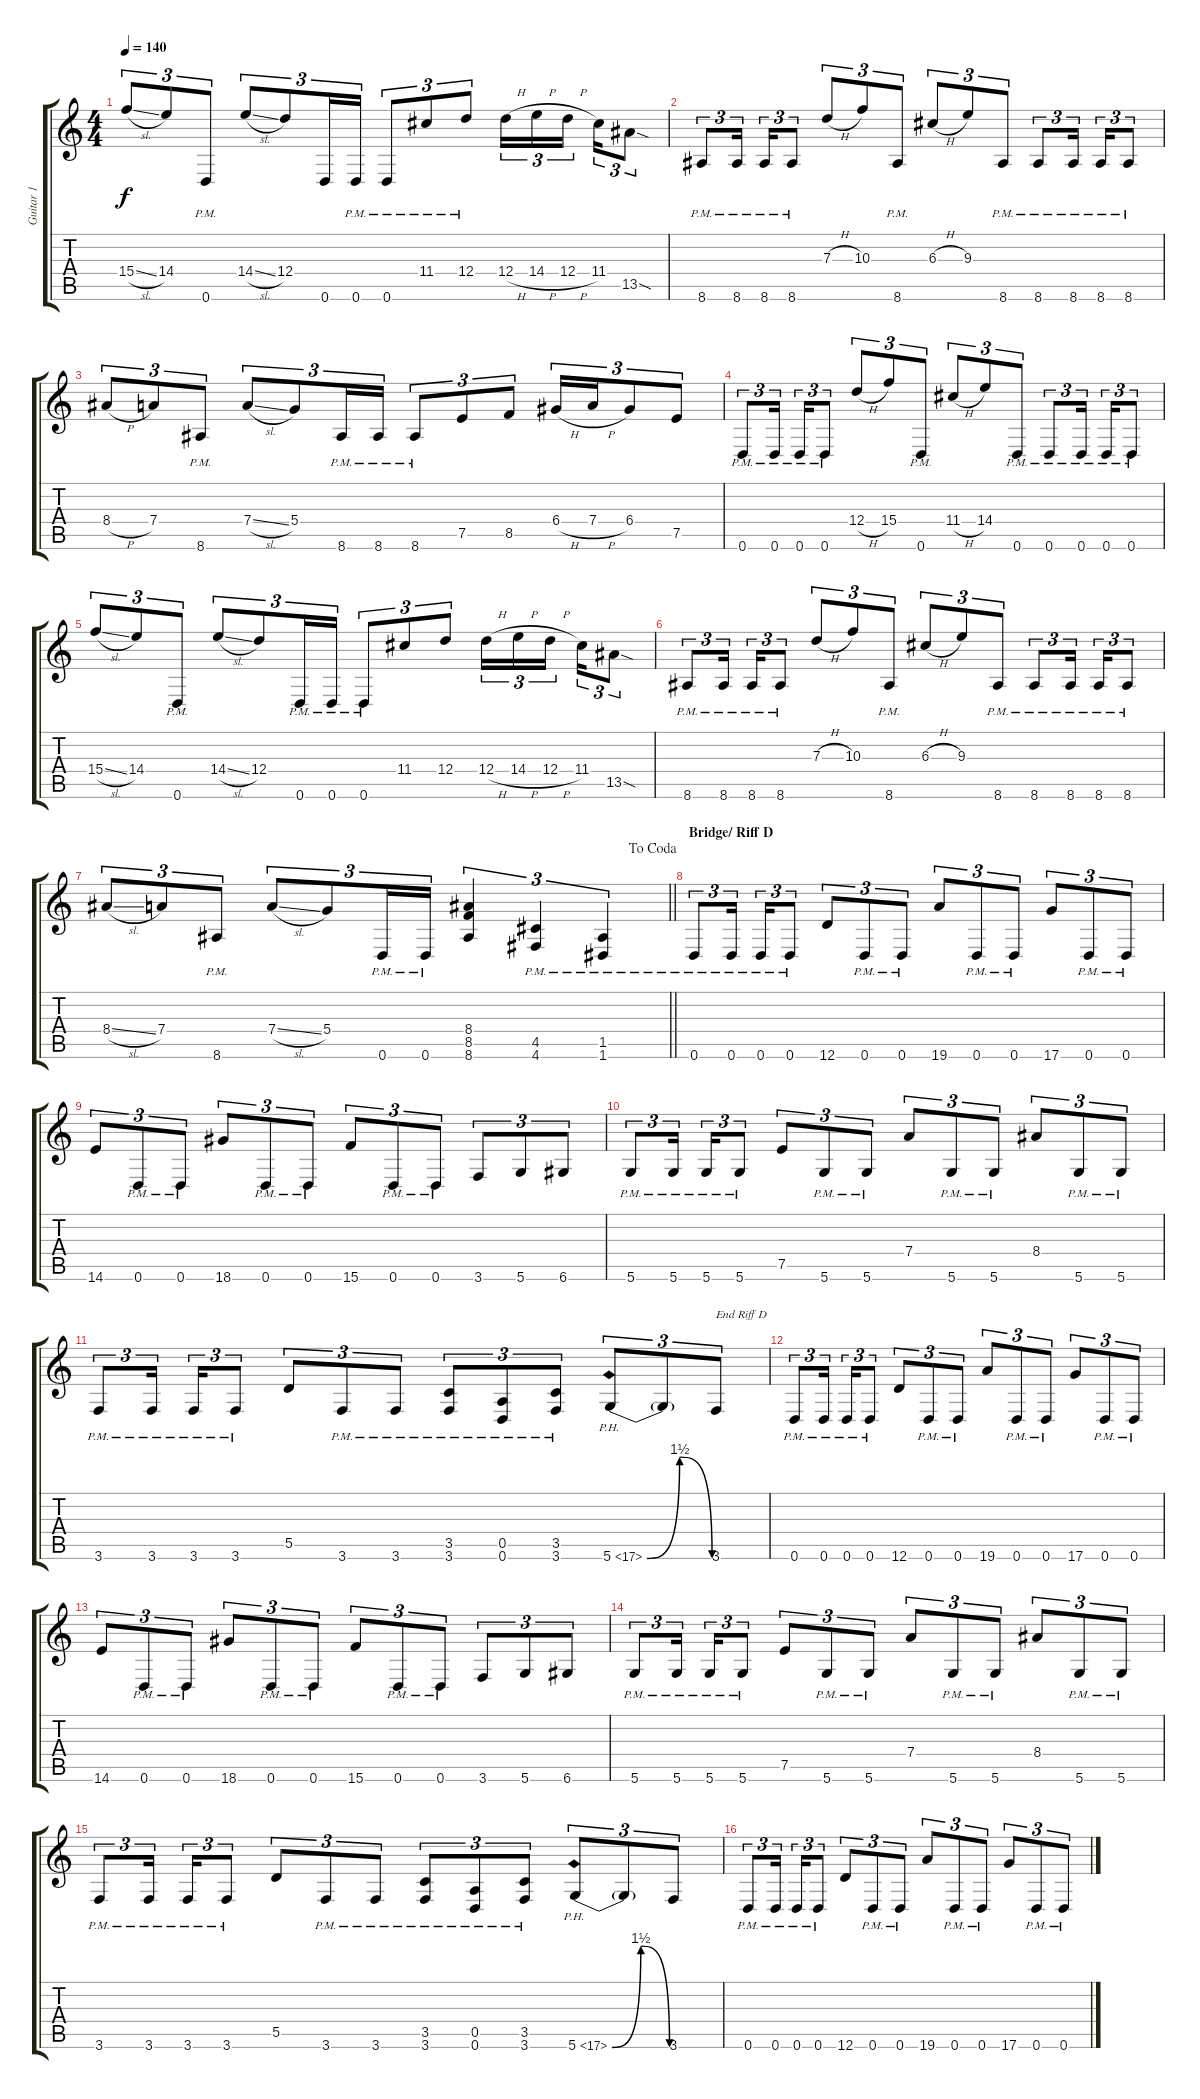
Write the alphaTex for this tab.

\track ("Guitar 1" "Guitar 1") {instrument distortionguitar}
\staff {score tabs}
\tuning (E4 B3 G3 D3 A2 D2) {hide}
\ts (4 4)
\tempo 140
\clef g2
\ks c
15.4{sl}.8{tu (3 2) dy f} 14.4.8{tu (3 2)} 0.6{pm}.8{tu (3 2)} 14.4{sl}.8{tu (3 2)} 12.4.8{tu (3 2)} 0.6.16{tu (3 2)} 0.6{pm}.16{tu (3 2)} 0.6{pm}.8{tu (3 2)} 11.4{pm}.8{tu (3 2)} 12.4{pm}.8{tu (3 2)} 12.4{h}.16{tu (3 2)} 14.4{h}.16{tu (3 2)} 12.4{h}.16{tu (3 2) beam splitsecondary} 11.4.16{tu (3 2)} 13.5{sod}.8{tu (3 2)} |
8.6{pm}.8{tu (3 2)} 8.6{pm}.16{tu (3 2) beam splitsecondary} 8.6{pm}.16{tu (3 2)} 8.6{pm}.8{tu (3 2)} 7.3{h}.8{tu (3 2)} 10.3.8{tu (3 2)} 8.6{pm}.8{tu (3 2)} 6.3{h}.8{tu (3 2)} 9.3.8{tu (3 2)} 8.6{pm}.8{tu (3 2)} 8.6{pm}.8{tu (3 2)} 8.6{pm}.16{tu (3 2) beam splitsecondary} 8.6{pm}.16{tu (3 2)} 8.6{pm}.8{tu (3 2)} |
8.4{h}.8{tu (3 2)} 7.4.8{tu (3 2)} 8.6{pm}.8{tu (3 2)} 7.4{sl}.8{tu (3 2)} 5.4.8{tu (3 2)} 8.6{pm}.16{tu (3 2)} 8.6{pm}.16{tu (3 2)} 8.6{pm}.8{tu (3 2)} 7.5.8{tu (3 2)} 8.5.8{tu (3 2)} 6.4{h}.16{tu (3 2)} 7.4{h}.16{tu (3 2)} 6.4.8{tu (3 2)} 7.5.8{tu (3 2)} |
0.6{pm}.8{tu (3 2)} 0.6{pm}.16{tu (3 2) beam splitsecondary} 0.6{pm}.16{tu (3 2)} 0.6{pm}.8{tu (3 2)} 12.4{h}.8{tu (3 2)} 15.4.8{tu (3 2)} 0.6{pm}.8{tu (3 2)} 11.4{h}.8{tu (3 2)} 14.4.8{tu (3 2)} 0.6{pm}.8{tu (3 2)} 0.6{pm}.8{tu (3 2)} 0.6{pm}.16{tu (3 2) beam splitsecondary} 0.6{pm}.16{tu (3 2)} 0.6{pm}.8{tu (3 2)} |
15.4{sl}.8{tu (3 2)} 14.4.8{tu (3 2)} 0.6{pm}.8{tu (3 2)} 14.4{sl}.8{tu (3 2)} 12.4.8{tu (3 2)} 0.6{pm}.16{tu (3 2)} 0.6{pm}.16{tu (3 2)} 0.6{pm}.8{tu (3 2)} 11.4.8{tu (3 2)} 12.4.8{tu (3 2)} 12.4{h}.16{tu (3 2)} 14.4{h}.16{tu (3 2)} 12.4{h}.16{tu (3 2) beam splitsecondary} 11.4.16{tu (3 2)} 13.5{sod}.8{tu (3 2)} |
8.6{pm}.8{tu (3 2)} 8.6{pm}.16{tu (3 2) beam splitsecondary} 8.6{pm}.16{tu (3 2)} 8.6{pm}.8{tu (3 2)} 7.3{h}.8{tu (3 2)} 10.3.8{tu (3 2)} 8.6{pm}.8{tu (3 2)} 6.3{h}.8{tu (3 2)} 9.3.8{tu (3 2)} 8.6{pm}.8{tu (3 2)} 8.6{pm}.8{tu (3 2)} 8.6{pm}.16{tu (3 2) beam splitsecondary} 8.6{pm}.16{tu (3 2)} 8.6{pm}.8{tu (3 2)} |
\jump dacoda
\barLineRight lightlight
8.4{sl}.8{tu (3 2)} 7.4.8{tu (3 2)} 8.6{pm}.8{tu (3 2)} 7.4{sl}.8{tu (3 2)} 5.4.8{tu (3 2)} 0.6{pm}.16{tu (3 2)} 0.6{pm}.16{tu (3 2)} (8.4 8.5 8.6).4{tu (3 2)} (4.5 4.6{pm}).4{tu (3 2)} (1.5 1.6{pm}).4{tu (3 2)} |
\section ("" "Bridge/ Riff D")
0.6{pm}.8{tu (3 2)} 0.6{pm}.16{tu (3 2) beam splitsecondary} 0.6{pm}.16{tu (3 2)} 0.6{pm}.8{tu (3 2)} 12.6.8{tu (3 2)} 0.6{pm}.8{tu (3 2)} 0.6{pm}.8{tu (3 2)} 19.6.8{tu (3 2)} 0.6{pm}.8{tu (3 2)} 0.6{pm}.8{tu (3 2)} 17.6.8{tu (3 2)} 0.6{pm}.8{tu (3 2)} 0.6{pm}.8{tu (3 2)} |
14.6.8{tu (3 2)} 0.6{pm}.8{tu (3 2)} 0.6{pm}.8{tu (3 2)} 18.6.8{tu (3 2)} 0.6{pm}.8{tu (3 2)} 0.6{pm}.8{tu (3 2)} 15.6.8{tu (3 2)} 0.6{pm}.8{tu (3 2)} 0.6{pm}.8{tu (3 2)} 3.6.8{tu (3 2)} 5.6.8{tu (3 2)} 6.6.8{tu (3 2)} |
5.6{pm}.8{tu (3 2)} 5.6{pm}.16{tu (3 2) beam splitsecondary} 5.6{pm}.16{tu (3 2)} 5.6{pm}.8{tu (3 2)} 7.5.8{tu (3 2)} 5.6{pm}.8{tu (3 2)} 5.6{pm}.8{tu (3 2)} 7.4.8{tu (3 2)} 5.6{pm}.8{tu (3 2)} 5.6{pm}.8{tu (3 2)} 8.4.8{tu (3 2)} 5.6{pm}.8{tu (3 2)} 5.6{pm}.8{tu (3 2)} |
3.6{pm}.8{tu (3 2)} 3.6{pm}.16{tu (3 2) beam splitsecondary} 3.6{pm}.16{tu (3 2)} 3.6{pm}.8{tu (3 2)} 5.5.8{tu (3 2)} 3.6{pm}.8{tu (3 2)} 3.6{pm}.8{tu (3 2)} (3.5{pm} 3.6{pm}).8{tu (3 2)} (0.5{pm} 0.6{pm}).8{tu (3 2)} (3.5{pm} 3.6{pm}).8{tu (3 2)} 5.6{be (bendrelease 0 0 15 6 15 6 60 0) ph 12}.8{tu (3 2)} 5.6{t}.8{tu (3 2)} 3.6.8{tu (3 2) txt "End Riff D"} |
0.6{pm}.8{tu (3 2)} 0.6{pm}.16{tu (3 2) beam splitsecondary} 0.6{pm}.16{tu (3 2)} 0.6{pm}.8{tu (3 2)} 12.6.8{tu (3 2)} 0.6{pm}.8{tu (3 2)} 0.6{pm}.8{tu (3 2)} 19.6.8{tu (3 2)} 0.6{pm}.8{tu (3 2)} 0.6{pm}.8{tu (3 2)} 17.6.8{tu (3 2)} 0.6{pm}.8{tu (3 2)} 0.6{pm}.8{tu (3 2)} |
14.6.8{tu (3 2)} 0.6{pm}.8{tu (3 2)} 0.6{pm}.8{tu (3 2)} 18.6.8{tu (3 2)} 0.6{pm}.8{tu (3 2)} 0.6{pm}.8{tu (3 2)} 15.6.8{tu (3 2)} 0.6{pm}.8{tu (3 2)} 0.6{pm}.8{tu (3 2)} 3.6.8{tu (3 2)} 5.6.8{tu (3 2)} 6.6.8{tu (3 2)} |
5.6{pm}.8{tu (3 2)} 5.6{pm}.16{tu (3 2) beam splitsecondary} 5.6{pm}.16{tu (3 2)} 5.6{pm}.8{tu (3 2)} 7.5.8{tu (3 2)} 5.6{pm}.8{tu (3 2)} 5.6{pm}.8{tu (3 2)} 7.4.8{tu (3 2)} 5.6{pm}.8{tu (3 2)} 5.6{pm}.8{tu (3 2)} 8.4.8{tu (3 2)} 5.6{pm}.8{tu (3 2)} 5.6{pm}.8{tu (3 2)} |
3.6{pm}.8{tu (3 2)} 3.6{pm}.16{tu (3 2) beam splitsecondary} 3.6{pm}.16{tu (3 2)} 3.6{pm}.8{tu (3 2)} 5.5.8{tu (3 2)} 3.6{pm}.8{tu (3 2)} 3.6{pm}.8{tu (3 2)} (3.5{pm} 3.6{pm}).8{tu (3 2)} (0.5{pm} 0.6{pm}).8{tu (3 2)} (3.5{pm} 3.6{pm}).8{tu (3 2)} 5.6{be (bendrelease 0 0 15 6 15 6 60 0) ph 12}.8{tu (3 2)} 5.6{t}.8{tu (3 2)} 3.6.8{tu (3 2)} |
0.6{pm}.8{tu (3 2)} 0.6{pm}.16{tu (3 2) beam splitsecondary} 0.6{pm}.16{tu (3 2)} 0.6{pm}.8{tu (3 2)} 12.6.8{tu (3 2)} 0.6{pm}.8{tu (3 2)} 0.6{pm}.8{tu (3 2)} 19.6.8{tu (3 2)} 0.6{pm}.8{tu (3 2)} 0.6{pm}.8{tu (3 2)} 17.6.8{tu (3 2)} 0.6{pm}.8{tu (3 2)} 0.6{pm}.8{tu (3 2)}
